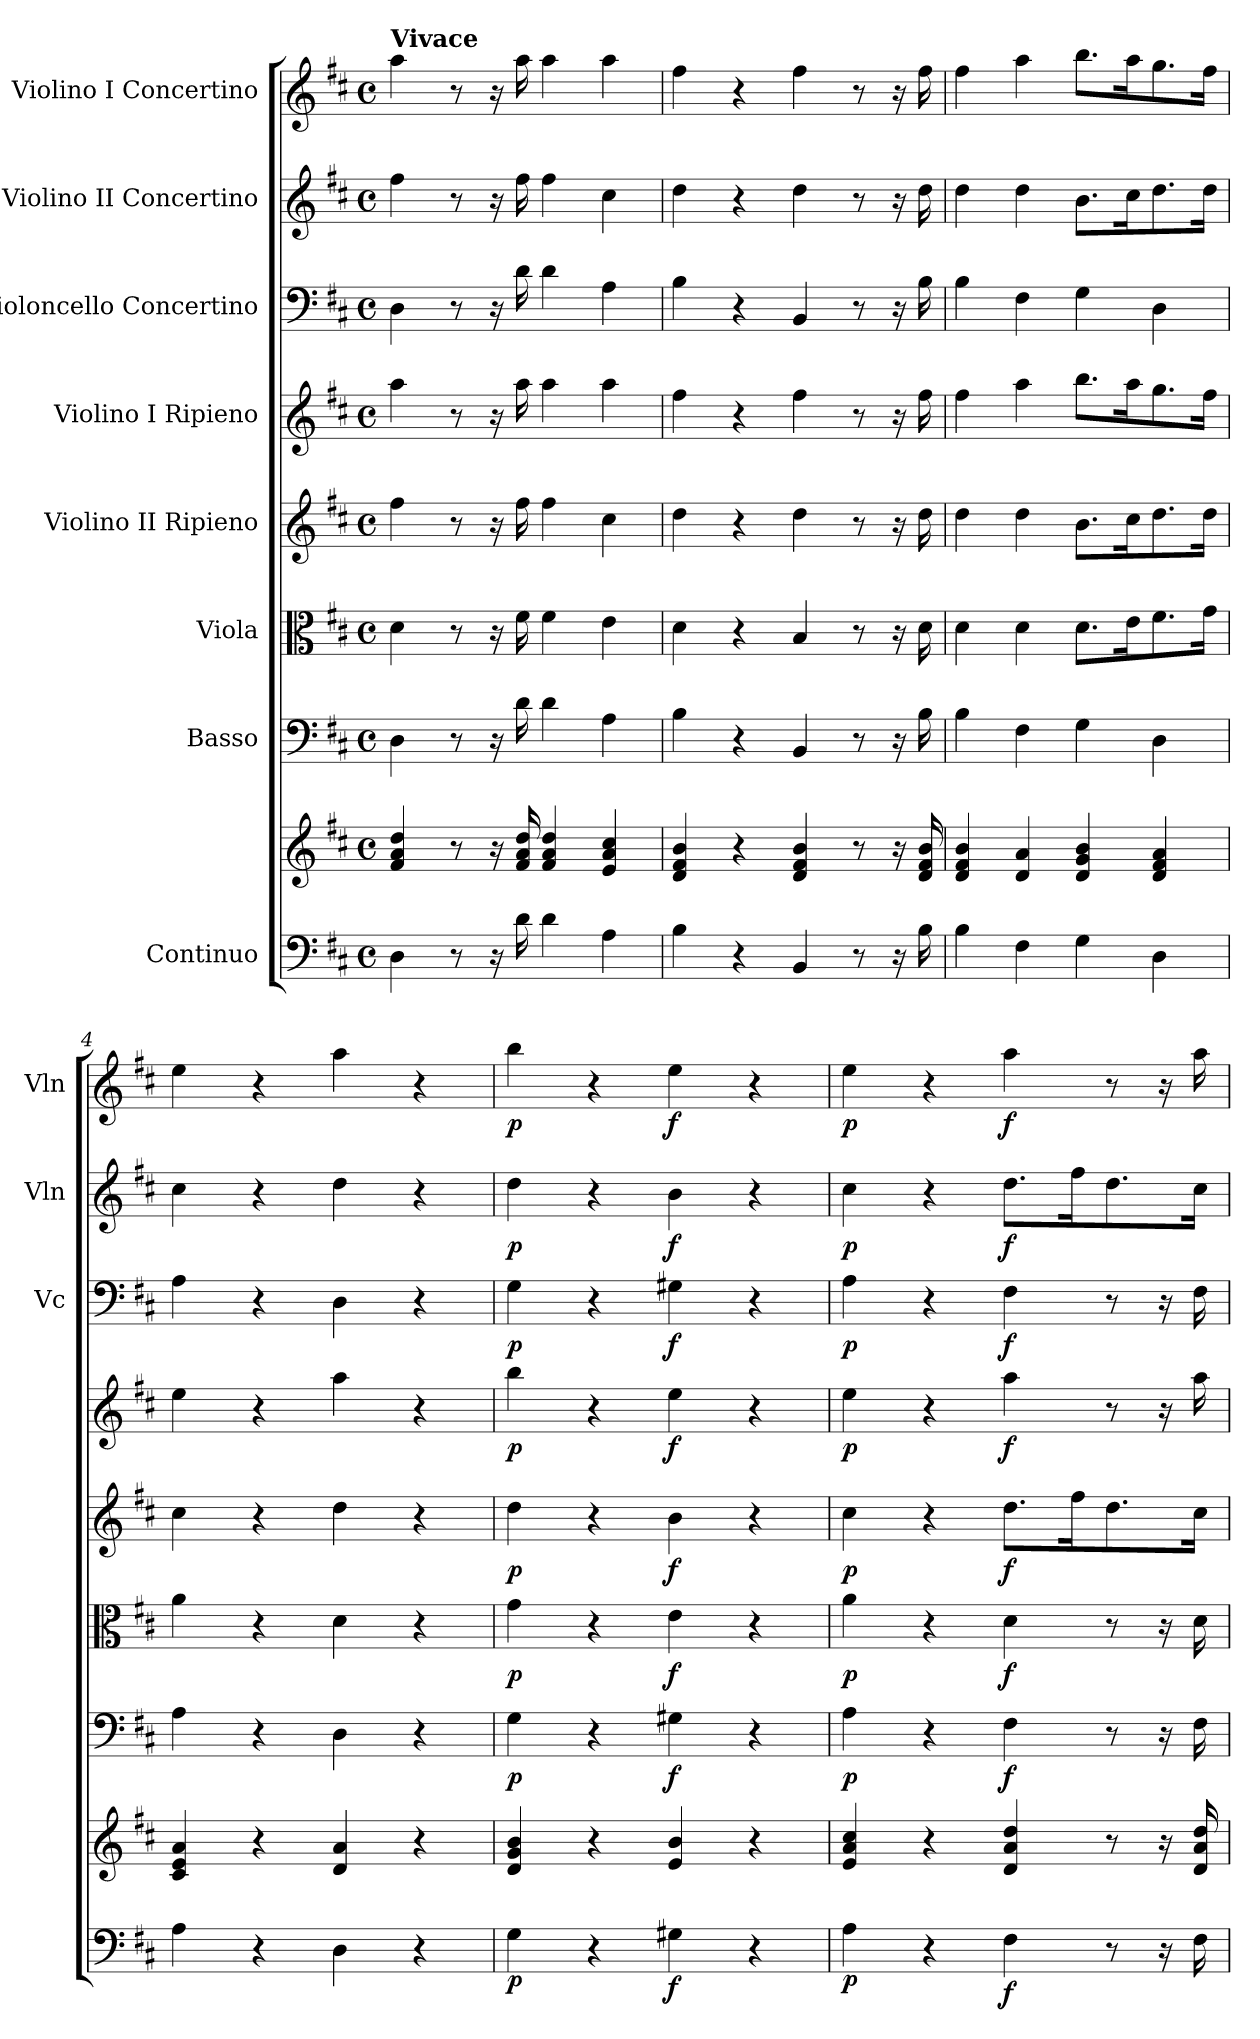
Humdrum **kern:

**kern	**kern	**dynam	**kern	**dynam	**kern	**dynam	**kern	**dynam	**kern	**dynam	**kern	**dynam	**kern	**dynam	**kern	**dynam
*part8	*part8	*part8	*part7	*part7	*part6	*part6	*part5	*part5	*part4	*part4	*part3	*part3	*part2	*part2	*part1	*part1
*staff9	*staff8	*staff8/9	*staff7	*staff7	*staff6	*staff6	*staff5	*staff5	*staff4	*staff4	*staff3	*staff3	*staff2	*staff2	*staff1	*staff1
*I"Continuo	*	*	*I"Basso	*	*I"Viola	*	*I"Violino II Ripieno	*	*I"Violino I Ripieno	*	*I"Violoncello Concertino	*	*I"Violino II Concertino	*	*I"Violino I Concertino	*
*	*	*	*	*	*	*	*	*	*	*	*I'Vc	*	*I'Vln	*	*I'Vln	*
*clefF4	*clefG2	*	*clefF4	*	*clefC3	*	*clefG2	*	*clefG2	*	*clefF4	*	*clefG2	*	*clefG2	*
*k[f#c#]	*k[f#c#]	*	*k[f#c#]	*	*k[f#c#]	*	*k[f#c#]	*	*k[f#c#]	*	*k[f#c#]	*	*k[f#c#]	*	*k[f#c#]	*
*M4/4	*M4/4	*	*M4/4	*	*M4/4	*	*M4/4	*	*M4/4	*	*M4/4	*	*M4/4	*	*M4/4	*
*met(c)	*met(c)	*	*met(c)	*	*met(c)	*	*met(c)	*	*met(c)	*	*met(c)	*	*met(c)	*	*met(c)	*
=1	=1	=1	=1	=1	=1	=1	=1	=1	=1	=1	=1	=1	=1	=1	=1	=1
!	!	!	!	!	!	!	!	!	!	!	!	!	!	!	!LO:TX:a:B:t=Vivace	!
4D\	4f#/ 4a/ 4dd/	.	4D\	.	4d\	.	4ff#\	.	4aa\	.	4D\	.	4ff#\	.	4aa\	.
8r	8r	.	8r	.	8r	.	8r	.	8r	.	8r	.	8r	.	8r	.
16r	16r	.	16r	.	16r	.	16r	.	16r	.	16r	.	16r	.	16r	.
16d\	16f#/ 16a/ 16dd/	.	16d\	.	16f#\	.	16ff#\	.	16aa\	.	16d\	.	16ff#\	.	16aa\	.
4d\	4f#/ 4a/ 4dd/	.	4d\	.	4f#\	.	4ff#\	.	4aa\	.	4d\	.	4ff#\	.	4aa\	.
4A\	4e/ 4a/ 4cc#/	.	4A\	.	4e\	.	4cc#\	.	4aa\	.	4A\	.	4cc#\	.	4aa\	.
=2	=2	=2	=2	=2	=2	=2	=2	=2	=2	=2	=2	=2	=2	=2	=2	=2
4B\	4d/ 4f#/ 4b/	.	4B\	.	4d\	.	4dd\	.	4ff#\	.	4B\	.	4dd\	.	4ff#\	.
4r	4r	.	4r	.	4r	.	4r	.	4r	.	4r	.	4r	.	4r	.
4BB/	4d/ 4f#/ 4b/	.	4BB/	.	4B/	.	4dd\	.	4ff#\	.	4BB/	.	4dd\	.	4ff#\	.
8r	8r	.	8r	.	8r	.	8r	.	8r	.	8r	.	8r	.	8r	.
16r	16r	.	16r	.	16r	.	16r	.	16r	.	16r	.	16r	.	16r	.
16B\	16d/ 16f#/ 16b/	.	16B\	.	16d\	.	16dd\	.	16ff#\	.	16B\	.	16dd\	.	16ff#\	.
=3	=3	=3	=3	=3	=3	=3	=3	=3	=3	=3	=3	=3	=3	=3	=3	=3
4B\	4d/ 4f#/ 4b/	.	4B\	.	4d\	.	4dd\	.	4ff#\	.	4B\	.	4dd\	.	4ff#\	.
4F#\	4d/ 4a/	.	4F#\	.	4d\	.	4dd\	.	4aa\	.	4F#\	.	4dd\	.	4aa\	.
4G\	4d/ 4g/ 4b/	.	4G\	.	8.d\L	.	8.b\L	.	8.bb\L	.	4G\	.	8.b\L	.	8.bb\L	.
.	.	.	.	.	16e\K	.	16cc#\K	.	16aa\K	.	.	.	16cc#\K	.	16aa\K	.
4D\	4d/ 4f#/ 4a/	.	4D\	.	8.f#\	.	8.dd\	.	8.gg\	.	4D\	.	8.dd\	.	8.gg\	.
.	.	.	.	.	16g\Jk	.	16dd\Jk	.	16ff#\Jk	.	.	.	16dd\Jk	.	16ff#\Jk	.
=4	=4	=4	=4	=4	=4	=4	=4	=4	=4	=4	=4	=4	=4	=4	=4	=4
4A\	4c#/ 4e/ 4a/	.	4A\	.	4a\	.	4cc#\	.	4ee\	.	4A\	.	4cc#\	.	4ee\	.
4r	4r	.	4r	.	4r	.	4r	.	4r	.	4r	.	4r	.	4r	.
4D\	4d/ 4a/	.	4D\	.	4d\	.	4dd\	.	4aa\	.	4D\	.	4dd\	.	4aa\	.
4r	4r	.	4r	.	4r	.	4r	.	4r	.	4r	.	4r	.	4r	.
=5	=5	=5	=5	=5	=5	=5	=5	=5	=5	=5	=5	=5	=5	=5	=5	=5
!	!	!LO:DY:b=2	!	!LO:DY:b	!	!LO:DY:b	!	!LO:DY:b	!	!LO:DY:b	!	!LO:DY:b	!	!LO:DY:b	!	!LO:DY:b
4G\	4d/ 4g/ 4b/	p	4G\	p	4g\	p	4dd\	p	4bb\	p	4G\	p	4dd\	p	4bb\	p
4r	4r	.	4r	.	4r	.	4r	.	4r	.	4r	.	4r	.	4r	.
!	!	!LO:DY:b=2	!	!LO:DY:b	!	!LO:DY:b	!	!LO:DY:b	!	!LO:DY:b	!	!LO:DY:b	!	!LO:DY:b	!	!LO:DY:b
4G#X\	4e/ 4b/	f	4G#X\	f	4e\	f	4b\	f	4ee\	f	4G#X\	f	4b\	f	4ee\	f
4r	4r	.	4r	.	4r	.	4r	.	4r	.	4r	.	4r	.	4r	.
=6	=6	=6	=6	=6	=6	=6	=6	=6	=6	=6	=6	=6	=6	=6	=6	=6
!	!	!LO:DY:b=2	!	!LO:DY:b	!	!LO:DY:b	!	!LO:DY:b	!	!LO:DY:b	!	!LO:DY:b	!	!LO:DY:b	!	!LO:DY:b
4A\	4e/ 4a/ 4cc#/	p	4A\	p	4a\	p	4cc#\	p	4ee\	p	4A\	p	4cc#\	p	4ee\	p
4r	4r	.	4r	.	4r	.	4r	.	4r	.	4r	.	4r	.	4r	.
!	!	!LO:DY:b=2	!	!LO:DY:b	!	!LO:DY:b	!	!LO:DY:b	!	!LO:DY:b	!	!LO:DY:b	!	!LO:DY:b	!	!LO:DY:b
4F#\	4d/ 4a/ 4dd/	f	4F#\	f	4d\	f	8.dd\L	f	4aa\	f	4F#\	f	8.dd\L	f	4aa\	f
.	.	.	.	.	.	.	16ff#\K	.	.	.	.	.	16ff#\K	.	.	.
8r	8r	.	8r	.	8r	.	8.dd\	.	8r	.	8r	.	8.dd\	.	8r	.
16r	16r	.	16r	.	16r	.	.	.	16r	.	16r	.	.	.	16r	.
16F#\	16d/ 16a/ 16dd/	.	16F#\	.	16d\	.	16cc#\Jk	.	16aa\	.	16F#\	.	16cc#\Jk	.	16aa\	.
=	=	=	=	=	=	=	=	=	=	=	=	=	=	=	=	=
*-	*-	*-	*-	*-	*-	*-	*-	*-	*-	*-	*-	*-	*-	*-	*-	*-
